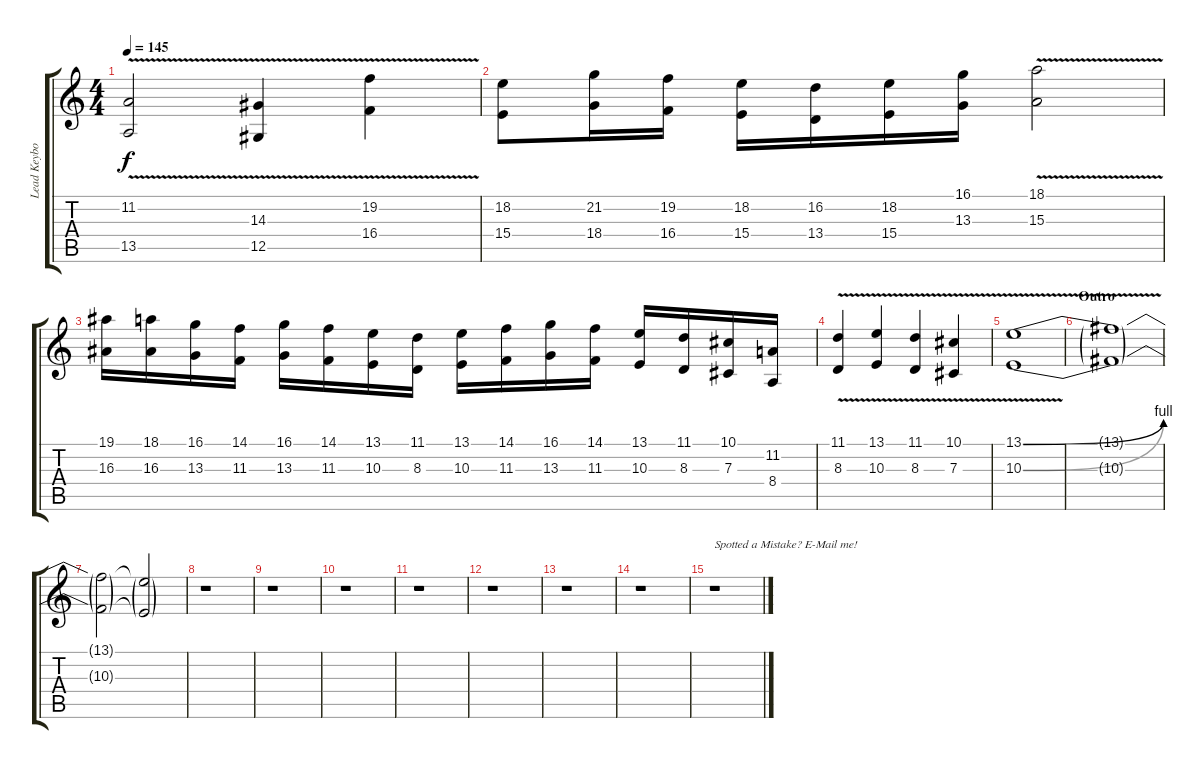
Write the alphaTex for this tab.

\track ("Lead Keyboard" "Lead Keybo") {instrument lead2sawtooth}
\staff {score tabs}
\tuning (Eb4 Bb3 Gb3 Db3 Ab2 Eb2) {hide}
\ts (4 4)
\tempo 145
\clef g2
\ks c
(11.2{v} 13.5{v}).2{dy f} (14.3{v} 12.5{v}).4 (19.2 16.4{v}).4 |
(18.2 15.4).8 (21.2 18.4).16 (19.2 16.4).16 (18.2 15.4).16 (16.2 13.4).16 (18.2 15.4).16 (16.1 13.3).16 (18.1{v} 15.3{v}).2 |
(19.1 16.3).16 (18.1 16.3).16 (16.1 13.3).16 (14.1 11.3).16 (16.1 13.3).16 (14.1 11.3).16 (13.1 10.3).16 (11.1 8.3).16 (13.1 10.3).16 (14.1 11.3).16 (16.1 13.3).16 (14.1 11.3).16 (13.1 10.3).16 (11.1 8.3).16 (10.1 7.3).16 (11.2 8.4).16 |
(11.1{v} 8.3).4 (13.1{v} 10.3).4 (11.1{v} 8.3).4 (10.1{v} 7.3).4 |
(13.1{be (bend 0 0 60 4) v} 10.3{be (bend 0 0 60 4)}).1 |
\section ("" "Outro")
(13.1{t} 10.3{t}).1 |
(13.1{t} 10.3{t}).2 (13.1{t} 10.3{t}).2{volume 0} |
r.1 |
r.1 |
r.1 |
r.1 |
r.1 |
r.1 |
r.1 |
r.1{txt "Spotted a Mistake? E-Mail me!"}
